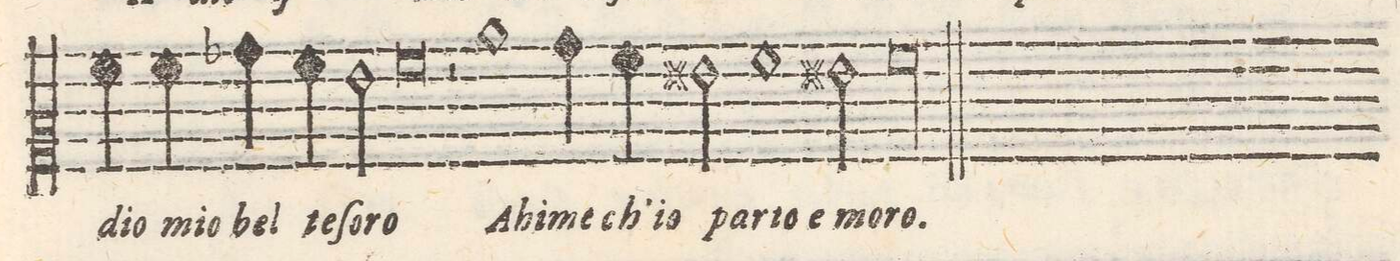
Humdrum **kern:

**kern	**text
*I"ALTO	*
*clefC2	*
*k[]	*
*met(c)	*
*M2/1	*
4a\	dio
4a\	mio
=39-	=39-
4b-X\	bel
4a\	te-
2gny\	-ſo-
0a	-ro
=40-	=40-
2r	.
1cc\	Ahi-
=41-	=41-
4bny\	-me
4a\	ch`io
2g#X\	par-
1a\	-to e
=42-	=42-
2g#X\	mo-
0.a	-ro.
=43-	=43-
=-	=-
*-	*-
